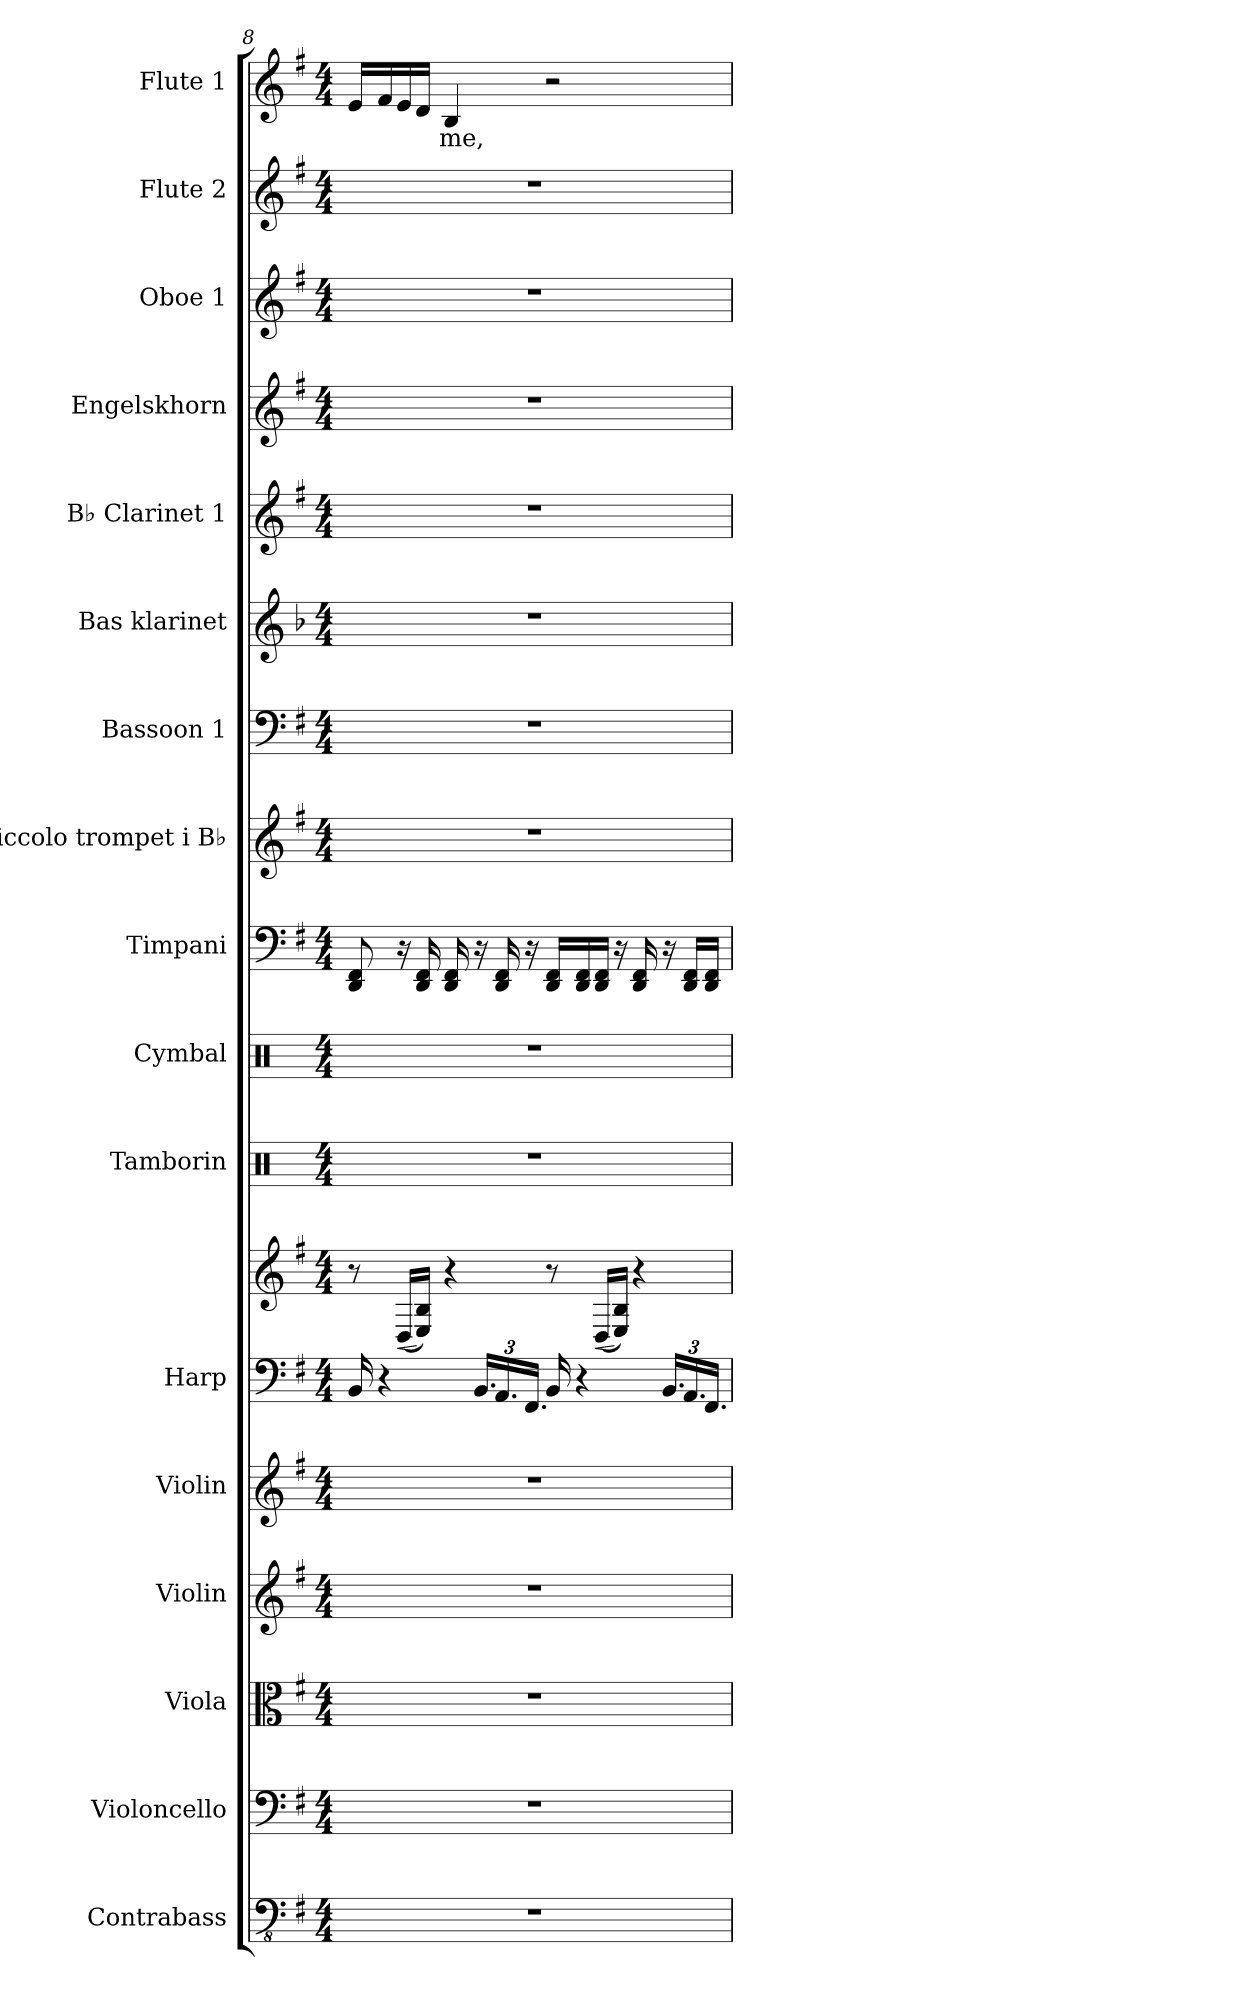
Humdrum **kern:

**kern	**kern	**kern	**kern	**kern	**kern	**kern	**dynam	**kern	**kern	**kern	**kern	**kern	**kern	**kern	**kern	**kern	**kern	**kern	**text
*part17	*part16	*part15	*part14	*part13	*part12	*part12	*part12	*part11	*part10	*part9	*part8	*part7	*part6	*part5	*part4	*part3	*part2	*part1	*part1
*staff18	*staff17	*staff16	*staff15	*staff14	*staff13	*staff12	*staff12/13	*staff11	*staff10	*staff9	*staff8	*staff7	*staff6	*staff5	*staff4	*staff3	*staff2	*staff1	*staff1
*I"Contrabass	*I"Violoncello	*I"Viola	*I"Violin	*I"Violin	*I"Harp	*	*	*I"Tamborin	*I"Cymbal	*I"Timpani	*I"Piccolo trompet i B♭	*I"Bassoon 1	*I"Bas klarinet	*I"B♭ Clarinet 1	*I"Engelskhorn	*I"Oboe 1	*I"Flute 2	*I"Flute 1	*
*I'Cb.	*I'Vc.	*I'Vla.	*I'Vln.	*I'Vln.	*I'Hrp.	*	*	*I'Tamb.	*I'Cym.	*I'Timp.	*I'P. tpt. i B♭	*I'Bsn. 1	*	*I'B♭ Cl. 1	*I'E.horn	*I'Ob. 1	*I'Fl. 2	*I'Fl. 1	*
!!LO:PB:g=z
*clefFv4	*clefF4	*clefC3	*clefG2	*clefG2	*clefF4	*clefG2	*	*clefX	*clefX	*clefF4	*clefG2	*clefF4	*clefG2	*clefG2	*clefG2	*clefG2	*clefG2	*clefG2	*
*ITrd7c12	*	*	*	*	*	*	*	*	*	*	*ITrd-6c-10	*	*ITrd8c14	*ITrd1c2	*ITrd4c7	*	*	*	*
*k[f#]	*k[f#]	*k[f#]	*k[f#]	*k[f#]	*k[f#]	*k[f#]	*	*k[]	*k[]	*k[f#]	*k[b-]	*k[f#]	*k[b-]	*k[b-]	*k[]	*k[f#]	*k[f#]	*k[f#]	*
*M4/4	*M4/4	*M4/4	*M4/4	*M4/4	*M4/4	*M4/4	*	*M4/4	*M4/4	*M4/4	*M4/4	*M4/4	*M4/4	*M4/4	*M4/4	*M4/4	*M4/4	*M4/4	*
=8	=8	=8	=8	=8	=8	=8	=8	=8	=8	=8	=8	=8	=8	=8	=8	=8	=8	=8	=8
1r	1r	1r	1r	1r	16BB/	8r	.	1r	1r	8DD/ 8FF#/	1r	1r	1r	1r	1r	1r	1r	16e/LL	.
.	.	.	.	.	4r	.	.	.	.	.	.	.	.	.	.	.	.	16f#/	.
!	!	!	!	!	!	!	!LO:HP:b	!	!	!	!	!	!	!	!	!	!	!	!
.	.	.	.	.	.	(16D/LL	<	.	.	16r	.	.	.	.	.	.	.	16e/	.
.	.	.	.	.	.	16E/ 16B/JJ)	[	.	.	16DD/ 16FF#/	.	.	.	.	.	.	.	16d/JJ	.
.	.	.	.	.	.	4r	.	.	.	16DD/ 16FF#/	.	.	.	.	.	.	.	4B/	me,
*	*	*	*	*	*Xbrackettup	*	*	*	*	*	*	*	*	*	*	*	*	*	*
.	.	.	.	.	24.BB/LL	.	.	.	.	16r	.	.	.	.	.	.	.	.	.
.	.	.	.	.	24.AA/	.	.	.	.	16DD/ 16FF#/	.	.	.	.	.	.	.	.	.
.	.	.	.	.	24.FF#/JJ	.	.	.	.	16r	.	.	.	.	.	.	.	.	.
.	.	.	.	.	16BB/	8r	.	.	.	16DD/ 16FF#/LL	.	.	.	.	.	.	.	2r	.
.	.	.	.	.	4r	.	.	.	.	16DD/ 16FF#/	.	.	.	.	.	.	.	.	.
!	!	!	!	!	!	!	!LO:HP:b	!	!	!	!	!	!	!	!	!	!	!	!
.	.	.	.	.	.	(16D/LL	<	.	.	16DD/ 16FF#/JJ	.	.	.	.	.	.	.	.	.
.	.	.	.	.	.	16E/ 16B/JJ)	[	.	.	16r	.	.	.	.	.	.	.	.	.
.	.	.	.	.	.	4r	.	.	.	16DD/ 16FF#/	.	.	.	.	.	.	.	.	.
.	.	.	.	.	24.BB/LL	.	.	.	.	16r	.	.	.	.	.	.	.	.	.
.	.	.	.	.	24.AA/	.	.	.	.	16DD/ 16FF#/LL	.	.	.	.	.	.	.	.	.
.	.	.	.	.	24.FF#/JJ	.	.	.	.	16DD/ 16FF#/JJ	.	.	.	.	.	.	.	.	.
=	=	=	=	=	=	=	=	=	=	=	=	=	=	=	=	=	=	=	=
*-	*-	*-	*-	*-	*-	*-	*-	*-	*-	*-	*-	*-	*-	*-	*-	*-	*-	*-	*-
